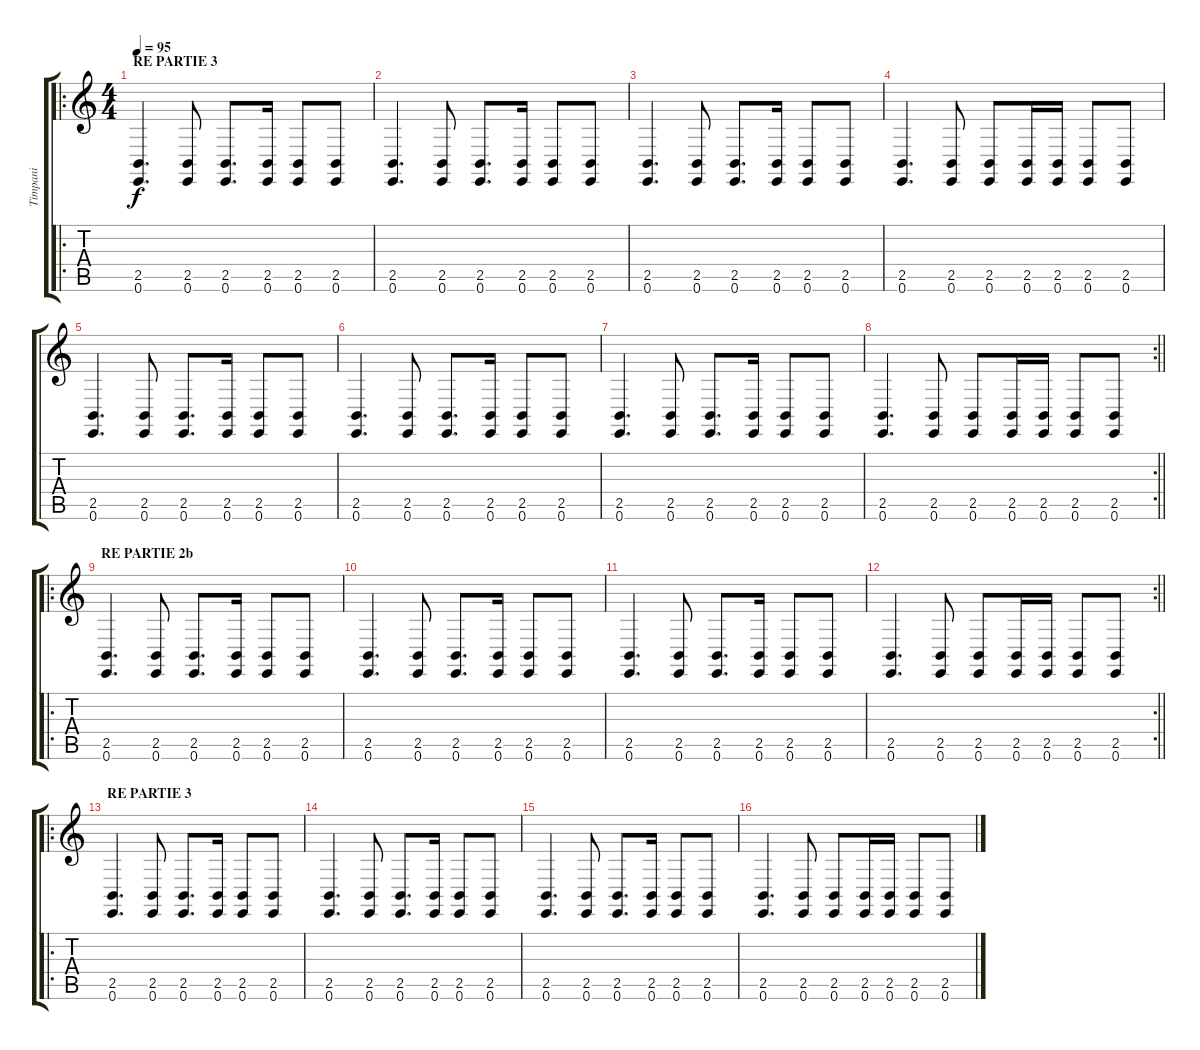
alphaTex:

\track ("Timpani" "Timpani") {instrument timpani}
\staff {score tabs}
\tuning (E4 B3 G3 D3 A2 E2) {hide}
\ro
\ts (4 4)
\section ("" "RE PARTIE 3")
\tempo 95
\clef g2
\ks c
(2.5 0.6).4{d dy f} (2.5 0.6).8 (2.5 0.6).8{d} (2.5 0.6).16 (2.5 0.6).8 (2.5 0.6).8 |
(2.5 0.6).4{d} (2.5 0.6).8 (2.5 0.6).8{d} (2.5 0.6).16 (2.5 0.6).8 (2.5 0.6).8 |
(2.5 0.6).4{d} (2.5 0.6).8 (2.5 0.6).8{d} (2.5 0.6).16 (2.5 0.6).8 (2.5 0.6).8 |
(2.5 0.6).4{d} (2.5 0.6).8 (2.5 0.6).8 (2.5 0.6).16 (2.5 0.6).16 (2.5 0.6).8 (2.5 0.6).8 |
(2.5 0.6).4{d} (2.5 0.6).8 (2.5 0.6).8{d} (2.5 0.6).16 (2.5 0.6).8 (2.5 0.6).8 |
(2.5 0.6).4{d} (2.5 0.6).8 (2.5 0.6).8{d} (2.5 0.6).16 (2.5 0.6).8 (2.5 0.6).8 |
(2.5 0.6).4{d} (2.5 0.6).8 (2.5 0.6).8{d} (2.5 0.6).16 (2.5 0.6).8 (2.5 0.6).8 |
\rc 2
\barLineRight lightlight
(2.5 0.6).4{d} (2.5 0.6).8 (2.5 0.6).8 (2.5 0.6).16 (2.5 0.6).16 (2.5 0.6).8 (2.5 0.6).8 |
\ro
\section ("" "RE PARTIE 2b")
(2.5 0.6).4{d} (2.5 0.6).8 (2.5 0.6).8{d} (2.5 0.6).16 (2.5 0.6).8 (2.5 0.6).8 |
(2.5 0.6).4{d} (2.5 0.6).8 (2.5 0.6).8{d} (2.5 0.6).16 (2.5 0.6).8 (2.5 0.6).8 |
(2.5 0.6).4{d} (2.5 0.6).8 (2.5 0.6).8{d} (2.5 0.6).16 (2.5 0.6).8 (2.5 0.6).8 |
\rc 2
\barLineRight lightlight
(2.5 0.6).4{d} (2.5 0.6).8 (2.5 0.6).8 (2.5 0.6).16 (2.5 0.6).16 (2.5 0.6).8 (2.5 0.6).8 |
\ro
\section ("" "RE PARTIE 3")
(2.5 0.6).4{d} (2.5 0.6).8 (2.5 0.6).8{d} (2.5 0.6).16 (2.5 0.6).8 (2.5 0.6).8 |
(2.5 0.6).4{d} (2.5 0.6).8 (2.5 0.6).8{d} (2.5 0.6).16 (2.5 0.6).8 (2.5 0.6).8 |
(2.5 0.6).4{d} (2.5 0.6).8 (2.5 0.6).8{d} (2.5 0.6).16 (2.5 0.6).8 (2.5 0.6).8 |
(2.5 0.6).4{d} (2.5 0.6).8 (2.5 0.6).8 (2.5 0.6).16 (2.5 0.6).16 (2.5 0.6).8 (2.5 0.6).8
